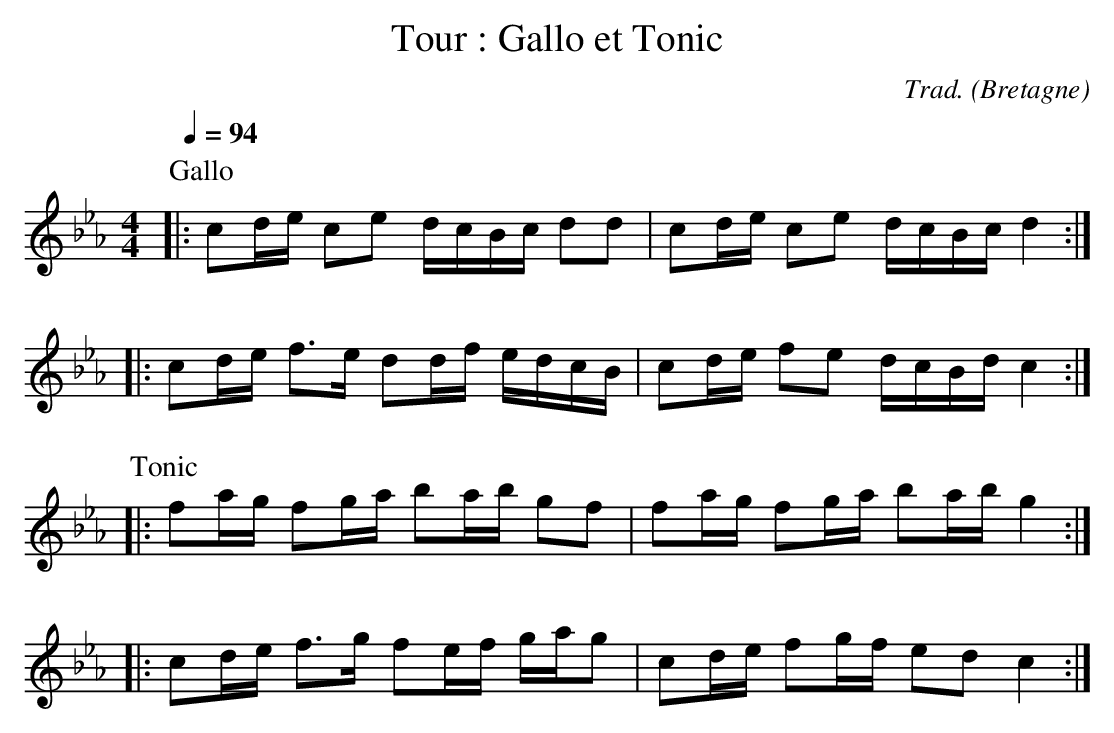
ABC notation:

X:1
T:Tour : Gallo et Tonic
C:Trad.
O:Bretagne
M:4/4
L:1/16
Q:1/4=94
K:Eb
P:Gallo
|: c2de c2e2 dcBc d2d2 | c2de c2e2 dcBc d4 ::
c2de f3e d2df edcB | c2de f2e2 dcBd c4 :|
%%vskip 1
P:Tonic
K:Eb
|: f2ag f2ga b2ab g2f2 | f2ag f2ga b2ab g4 ::
c2de f3g f2ef gag2 | c2de f2gf e2d2 c4 :|
